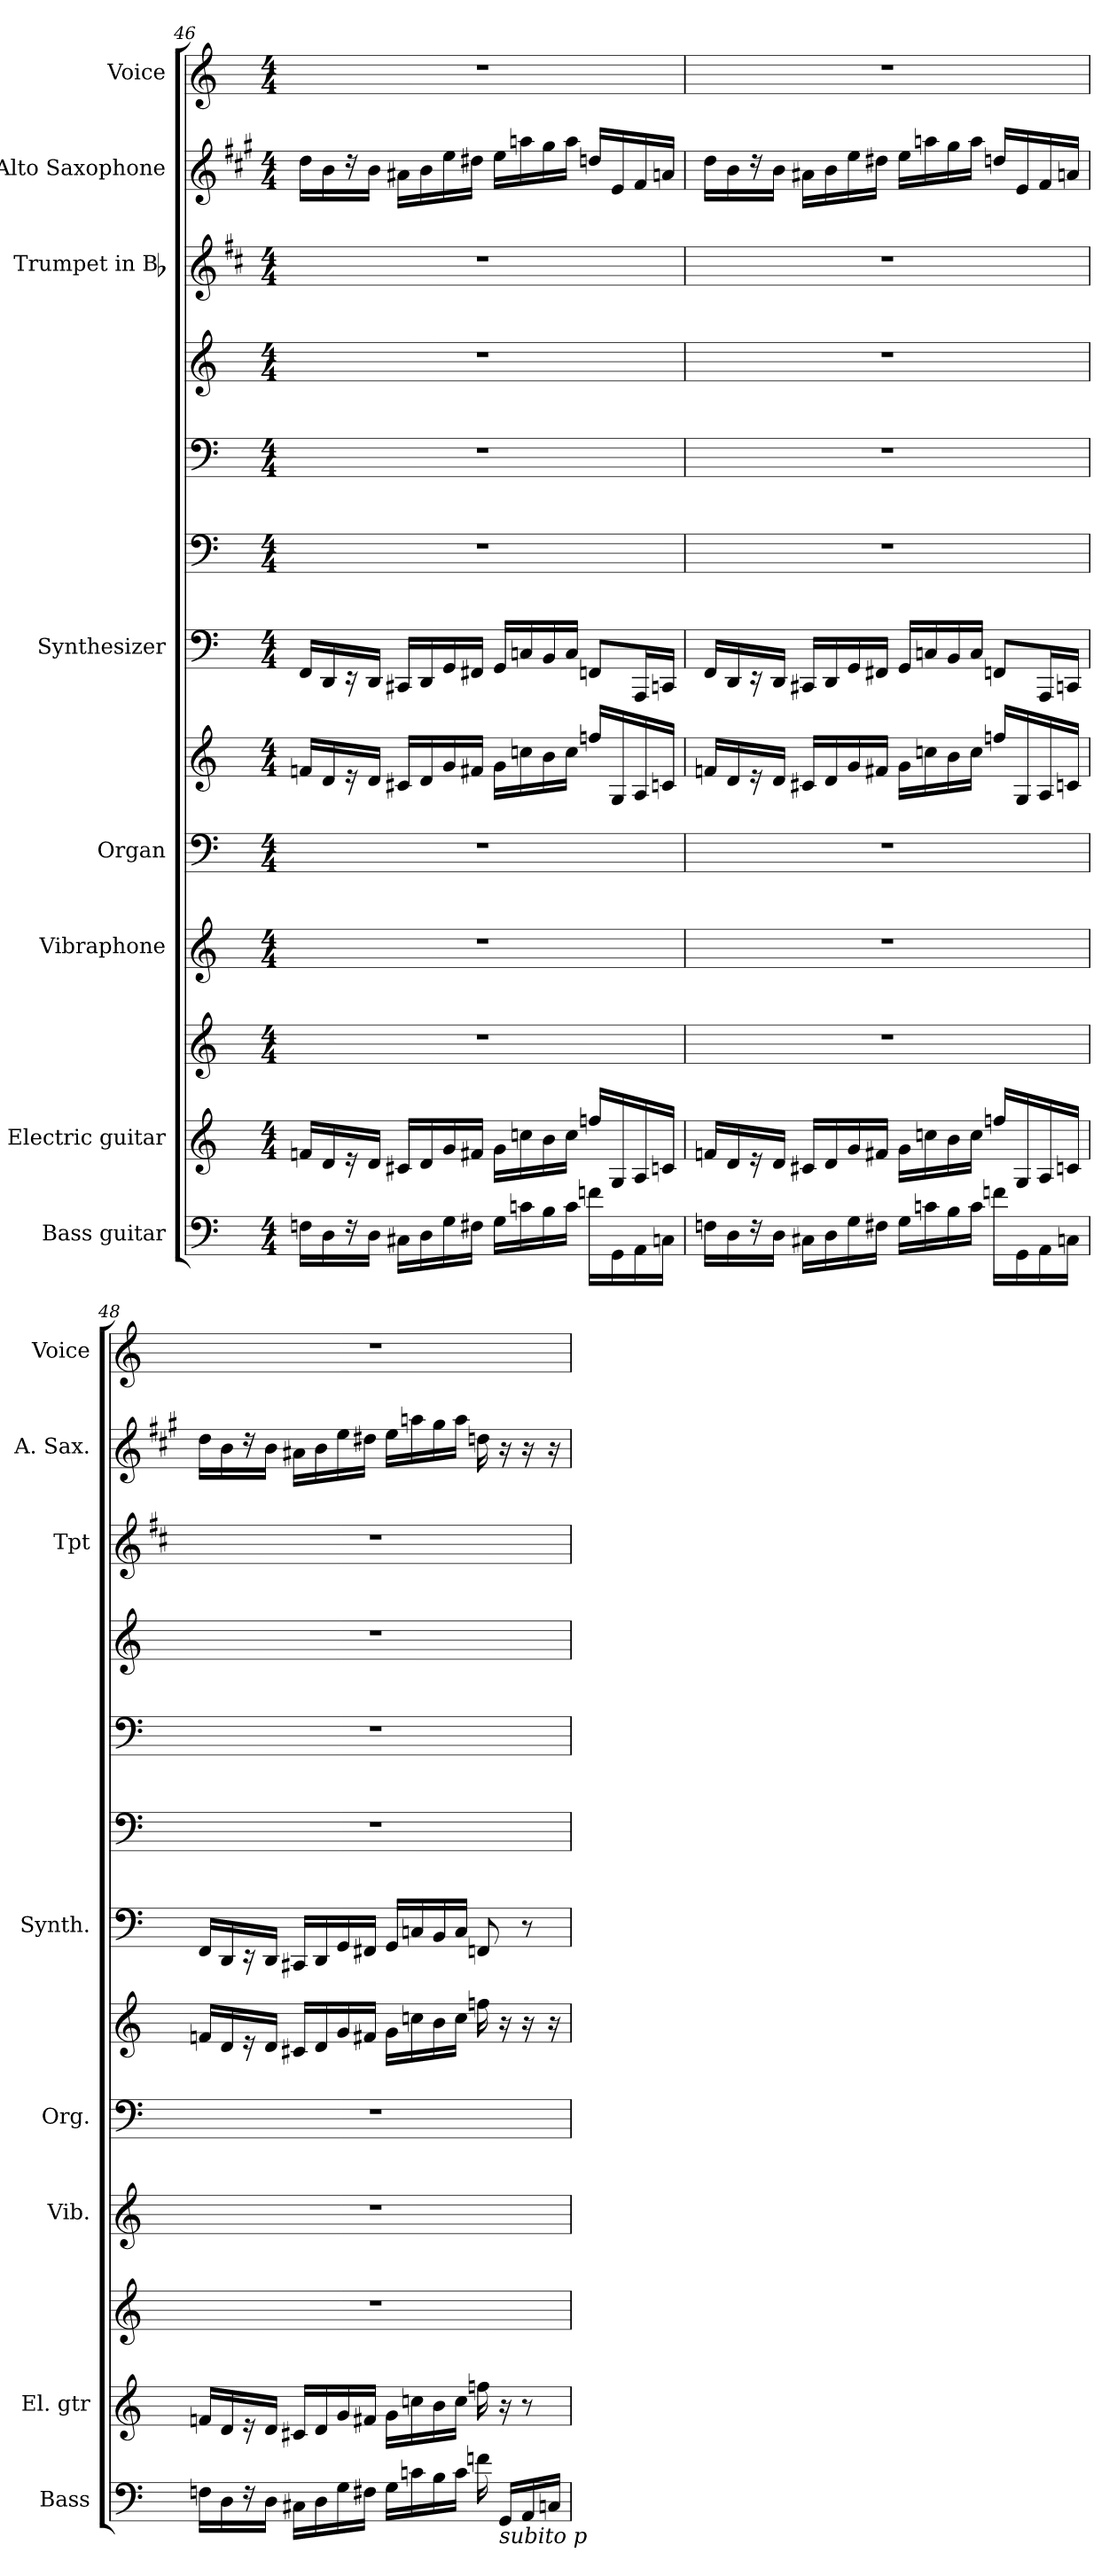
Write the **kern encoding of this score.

**kern	**kern	**kern	**kern	**kern	**kern	**kern	**kern	**kern	**kern	**kern	**kern	**kern
*part8	*part7	*part7	*part6	*part5	*part5	*part4	*part4	*part4	*part4	*part3	*part2	*part1
*staff13	*staff12	*staff11	*staff10	*staff9	*staff8	*staff7	*staff6	*staff5	*staff4	*staff3	*staff2	*staff1
*I"Bass guitar	*I"Electric guitar	*	*I"Vibraphone	*I"Organ	*	*I"Synthesizer	*	*	*	*I"Trumpet in Bb	*I"Alto Saxophone	*I"Voice
*I'Bass	*I'El. gtr	*	*I'Vib.	*I'Org.	*	*I'Synth.	*	*	*	*I'Tpt	*I'A. Sax.	*I'Voice
!!LO:LB:g=z
*clefF4	*clefG2	*clefG2	*clefG2	*clefF4	*clefG2	*clefF4	*clefF4	*clefF4	*clefG2	*clefG2	*clefG2	*clefG2
*ITrd7c12	*ITrd7c12	*ITrd7c12	*	*	*	*	*	*	*	*ITrd1c2	*ITrd5c9	*
*k[]	*k[]	*k[]	*k[]	*k[]	*k[]	*k[]	*k[]	*k[]	*k[]	*k[]	*k[]	*k[]
*C:	*C:	*C:	*C:	*C:	*C:	*C:	*C:	*C:	*C:	*C:	*C:	*C:
*M4/4	*M4/4	*M4/4	*M4/4	*M4/4	*M4/4	*M4/4	*M4/4	*M4/4	*M4/4	*M4/4	*M4/4	*M4/4
=46	=46	=46	=46	=46	=46	=46	=46	=46	=46	=46	=46	=46
16FFni\LL	16Fni/LL	1r	1r	1r	16fni/LL	16FFi/LL	1r	1r	1r	1r	16fi\LL	1r
16DDi\	16Di/	.	.	.	16di/	16DDi/	.	.	.	.	16di\	.
16r	16r	.	.	.	16r	16r	.	.	.	.	16r	.
16DDi\JJ	16Di/JJ	.	.	.	16di/JJ	16DDi/JJ	.	.	.	.	16di\JJ	.
16CC#Xi\LL	16C#Xi/LL	.	.	.	16c#Xi/LL	16CC#Xi/LL	.	.	.	.	16c#Xi\LL	.
16DDi\	16Di/	.	.	.	16di/	16DDi/	.	.	.	.	16di\	.
16GGi\	16Gi/	.	.	.	16gi/	16GGi/	.	.	.	.	16gi\	.
16FF#Xi\JJ	16F#Xi/JJ	.	.	.	16f#Xi/JJ	16FF#Xi/JJ	.	.	.	.	16f#Xi\JJ	.
16GGi\LL	16Gi\LL	.	.	.	16gi\LL	16GGi/LL	.	.	.	.	16gi\LL	.
16Cni\	16cni\	.	.	.	16ccni\	16Cni/	.	.	.	.	16ccni\	.
16BBi\	16Bi\	.	.	.	16bi\	16BBi/	.	.	.	.	16bi\	.
16Ci\JJ	16ci\JJ	.	.	.	16cci\JJ	16Ci/JJ	.	.	.	.	16cci\JJ	.
16Fni\LL	16fni/LL	.	.	.	16ffni/LL	8FFni/L	.	.	.	.	16fni/LL	.
16GGGi\	16GGi/	.	.	.	16Gi/	.	.	.	.	.	16Gi/	.
16AAAi\	16AAi/	.	.	.	16Ai/	16AAAi/L	.	.	.	.	16Ai/	.
16CCni\JJ	16Cni/JJ	.	.	.	16cni/JJ	16CCni/JJ	.	.	.	.	16cni/JJ	.
=47	=47	=47	=47	=47	=47	=47	=47	=47	=47	=47	=47	=47
16FFni\LL	16Fni/LL	1r	1r	1r	16fni/LL	16FFi/LL	1r	1r	1r	1r	16fi\LL	1r
16DDi\	16Di/	.	.	.	16di/	16DDi/	.	.	.	.	16di\	.
16r	16r	.	.	.	16r	16r	.	.	.	.	16r	.
16DDi\JJ	16Di/JJ	.	.	.	16di/JJ	16DDi/JJ	.	.	.	.	16di\JJ	.
16CC#Xi\LL	16C#Xi/LL	.	.	.	16c#Xi/LL	16CC#Xi/LL	.	.	.	.	16c#Xi\LL	.
16DDi\	16Di/	.	.	.	16di/	16DDi/	.	.	.	.	16di\	.
16GGi\	16Gi/	.	.	.	16gi/	16GGi/	.	.	.	.	16gi\	.
16FF#Xi\JJ	16F#Xi/JJ	.	.	.	16f#Xi/JJ	16FF#Xi/JJ	.	.	.	.	16f#Xi\JJ	.
16GGi\LL	16Gi\LL	.	.	.	16gi\LL	16GGi/LL	.	.	.	.	16gi\LL	.
16Cni\	16cni\	.	.	.	16ccni\	16Cni/	.	.	.	.	16ccni\	.
16BBi\	16Bi\	.	.	.	16bi\	16BBi/	.	.	.	.	16bi\	.
16Ci\JJ	16ci\JJ	.	.	.	16cci\JJ	16Ci/JJ	.	.	.	.	16cci\JJ	.
16Fni\LL	16fni/LL	.	.	.	16ffni/LL	8FFni/L	.	.	.	.	16fni/LL	.
16GGGi\	16GGi/	.	.	.	16Gi/	.	.	.	.	.	16Gi/	.
16AAAi\	16AAi/	.	.	.	16Ai/	16AAAi/L	.	.	.	.	16Ai/	.
16CCni\JJ	16Cni/JJ	.	.	.	16cni/JJ	16CCni/JJ	.	.	.	.	16cni/JJ	.
!!LO:PB:g=z
=48	=48	=48	=48	=48	=48	=48	=48	=48	=48	=48	=48	=48
16FFni\LL	16Fni/LL	1r	1r	1r	16fni/LL	16FFi/LL	1r	1r	1r	1r	16fi\LL	1r
16DDi\	16Di/	.	.	.	16di/	16DDi/	.	.	.	.	16di\	.
16r	16r	.	.	.	16r	16r	.	.	.	.	16r	.
16DDi\JJ	16Di/JJ	.	.	.	16di/JJ	16DDi/JJ	.	.	.	.	16di\JJ	.
16CC#Xi\LL	16C#Xi/LL	.	.	.	16c#Xi/LL	16CC#Xi/LL	.	.	.	.	16c#Xi\LL	.
16DDi\	16Di/	.	.	.	16di/	16DDi/	.	.	.	.	16di\	.
16GGi\	16Gi/	.	.	.	16gi/	16GGi/	.	.	.	.	16gi\	.
16FF#Xi\JJ	16F#Xi/JJ	.	.	.	16f#Xi/JJ	16FF#Xi/JJ	.	.	.	.	16f#Xi\JJ	.
16GGi\LL	16Gi\LL	.	.	.	16gi\LL	16GGi/LL	.	.	.	.	16gi\LL	.
16Cni\	16cni\	.	.	.	16ccni\	16Cni/	.	.	.	.	16ccni\	.
16BBi\	16Bi\	.	.	.	16bi\	16BBi/	.	.	.	.	16bi\	.
16Ci\JJ	16ci\JJ	.	.	.	16cci\JJ	16Ci/JJ	.	.	.	.	16cci\JJ	.
16Fni\	16fni\	.	.	.	16ffni\	8FFni/	.	.	.	.	16fni\	.
!LO:TX:b:i:t=subito p	!	!	!	!	!	!	!	!	!	!	!	!
16GGGi/LL	16r	.	.	.	16r	.	.	.	.	.	16r	.
16AAAi/	8r	.	.	.	16r	8r	.	.	.	.	16r	.
16CCni/JJ	.	.	.	.	16r	.	.	.	.	.	16r	.
=	=	=	=	=	=	=	=	=	=	=	=	=
*-	*-	*-	*-	*-	*-	*-	*-	*-	*-	*-	*-	*-
